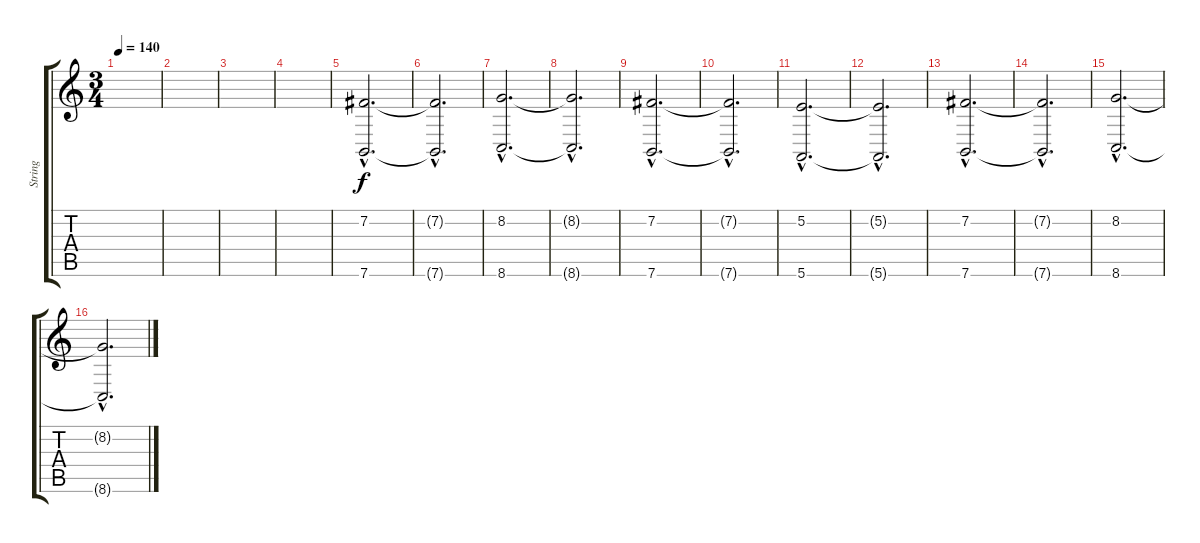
\track ("String" "String") {instrument stringensemble1}
\staff {score tabs}
\tuning (E4 B3 G3 D3 A2 E2) {hide}
\ts (3 4)
\tempo 140
\clef g2
\ks c
|
|
|
|
(7.2{hac} 7.6{hac}).2{d} |
(7.2{hac t} 7.6{hac t}).2{d} |
(8.2{hac} 8.6{hac}).2{d} |
(8.2{hac t} 8.6{hac t}).2{d} |
(7.2{hac} 7.6{hac}).2{d} |
(7.2{hac t} 7.6{hac t}).2{d} |
(5.2{hac} 5.6{hac}).2{d} |
(5.2{hac t} 5.6{hac t}).2{d} |
(7.2{hac} 7.6{hac}).2{d} |
(7.2{hac t} 7.6{hac t}).2{d} |
(8.2{hac} 8.6{hac}).2{d} |
(8.2{hac t} 8.6{hac t}).2{d}
